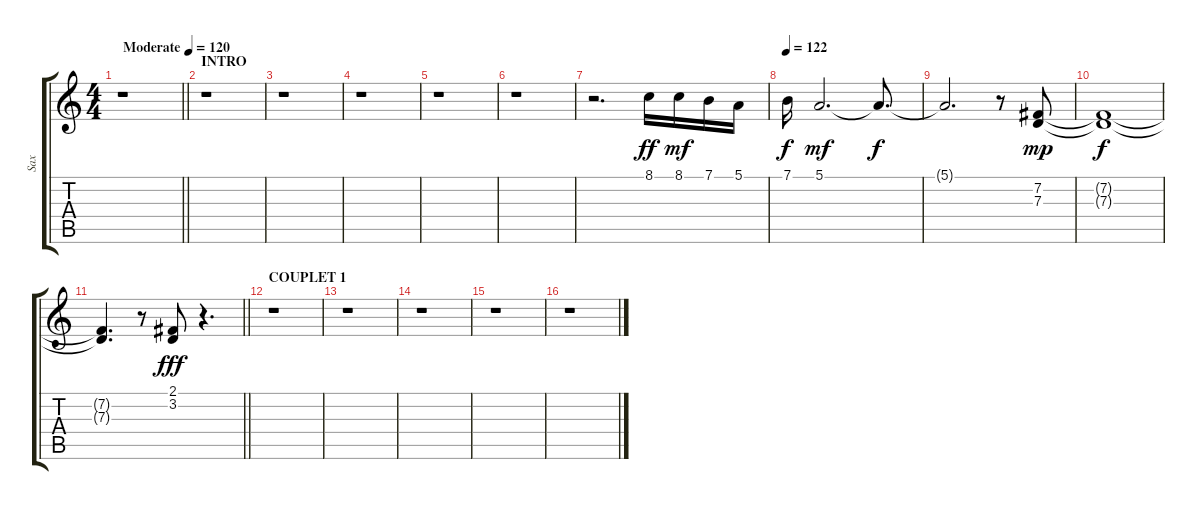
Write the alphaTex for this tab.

\track ("Sax" "Sax") {instrument altosax}
\staff {score tabs}
\tuning (E4 B3 G3 D3 A2 E2) {hide}
\ts (4 4)
\tempo (120 "Moderate")
\clef g2
\barLineRight lightlight
\ks c
r.1{dy ff instrument altosax} |
\section ("" "INTRO")
r.1 |
r.1 |
r.1 |
r.1 |
r.1 |
r.2{d} 8.1.16 8.1.16{dy mf} 7.1.16 5.1.16 |
\tempo 122
7.1.16{dy f} 5.1.2{d dy mf} 5.1{t}.8{d dy f} |
5.1{t}.2{d} r.8 (7.2 7.3).8{dy mp} |
(7.2{t} 7.3{t}).1{dy f} |
\barLineRight lightlight
(7.2{t} 7.3{t}).4{d} r.8 (2.1 3.2).8{dy fff} r.4{d} |
\section ("" "COUPLET 1")
r.1 |
r.1 |
r.1 |
r.1 |
r.1
